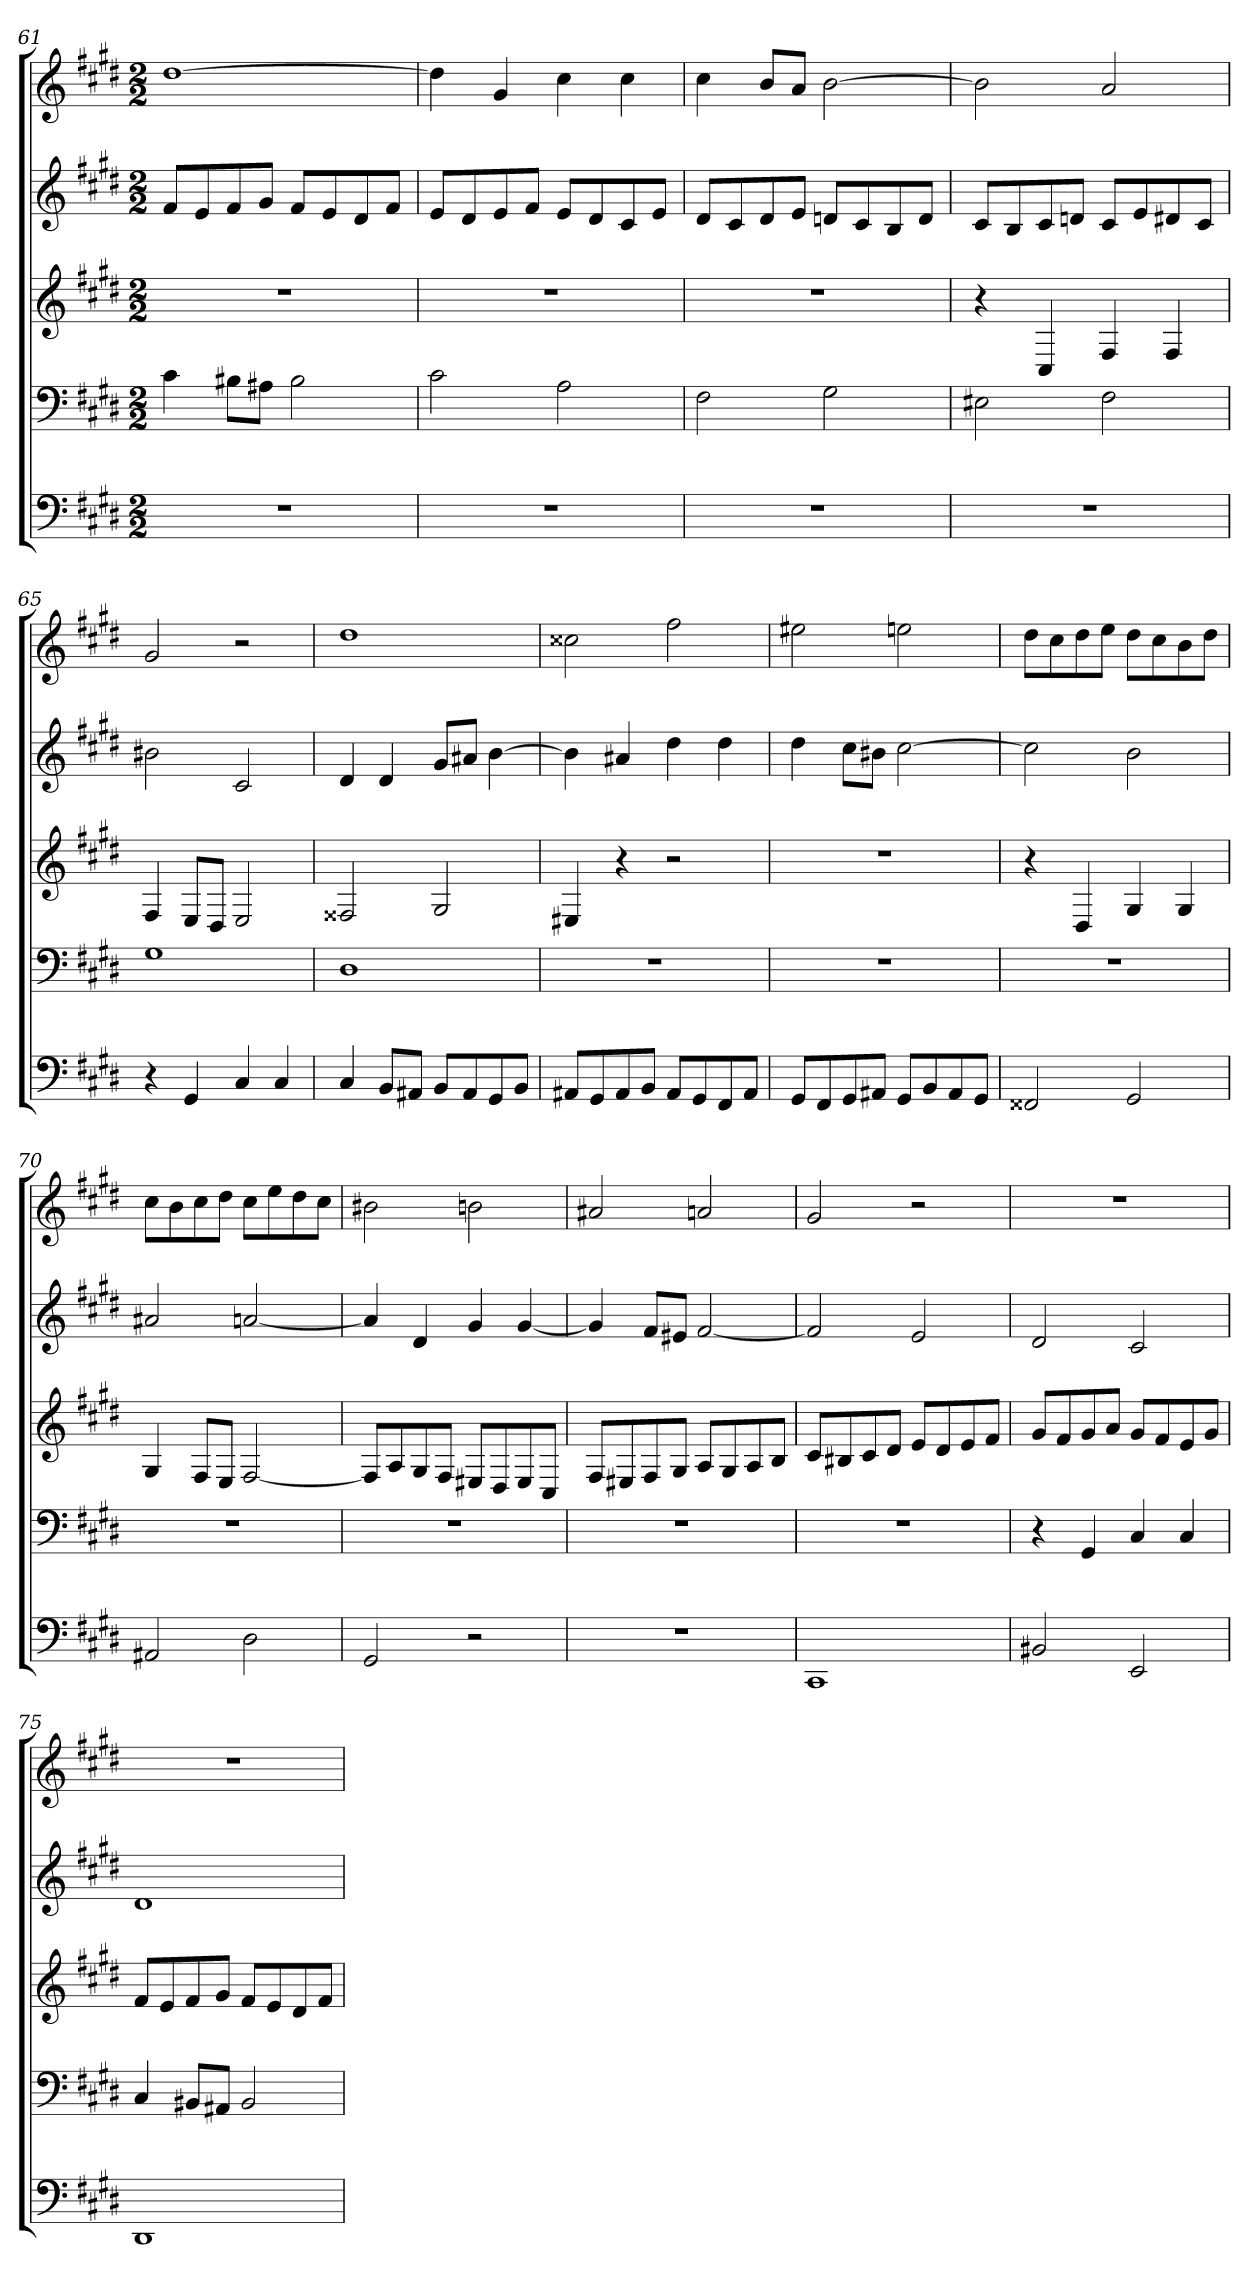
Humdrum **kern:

**kern	**kern	**kern	**kern	**kern
*part5	*part4	*part3	*part2	*part1
*staff5	*staff4	*staff3	*staff2	*staff1
*clefF4	*clefF4	*clefG2	*clefG2	*clefG2
*k[f#c#g#d#]	*k[f#c#g#d#]	*k[f#c#g#d#]	*k[f#c#g#d#]	*k[f#c#g#d#]
*c#:	*c#:	*c#:	*c#:	*c#:
*M2/2	*M2/2	*M2/2	*M2/2	*M2/2
=61	=61	=61	=61	=61
1r	4c#	1r	8f#/L	[1dd#
.	.	.	8e/	.
.	8B#X\L	.	8f#/	.
.	8A#X\J	.	8g#/J	.
.	2B#	.	8f#/L	.
.	.	.	8e/	.
.	.	.	8d#/	.
.	.	.	8f#/J	.
=62	=62	=62	=62	=62
1r	2c#	1r	8e/L	4dd#]
.	.	.	8d#/	.
.	.	.	8e/	4g#
.	.	.	8f#/J	.
.	2A	.	8e/L	4cc#
.	.	.	8d#/	.
.	.	.	8c#/	4cc#
.	.	.	8e/J	.
=63	=63	=63	=63	=63
1r	2F#	1r	8d#/L	4cc#
.	.	.	8c#/	.
.	.	.	8d#/	8b/L
.	.	.	8e/J	8a/J
.	2G#	.	8dn/L	[2b
.	.	.	8c#/	.
.	.	.	8B/	.
.	.	.	8d/J	.
=64	=64	=64	=64	=64
1r	2E#X	4r	8c#/L	2b]
.	.	.	8B/	.
.	.	4C#	8c#/	.
.	.	.	8dn/J	.
.	2F#	4F#	8c#/L	2a
.	.	.	8e/	.
.	.	4F#	8d#X/	.
.	.	.	8c#/J	.
=65	=65	=65	=65	=65
4r	1G#	4F#	2b#X	2g#
4GG#	.	8E/L	.	.
.	.	8D#/J	.	.
4C#	.	2E	2c#	2r
4C#	.	.	.	.
=66	=66	=66	=66	=66
4C#	1D#	2F##X	4d#	1dd#
8BB/L	.	.	4d#	.
8AA#X/J	.	.	.	.
8BB/L	.	2G#	8g#/L	.
8AA#/	.	.	8a#X/J	.
8GG#/	.	.	[4b	.
8BB/J	.	.	.	.
=67	=67	=67	=67	=67
8AA#X/L	1r	4E#X	4b]	2cc##X
8GG#/	.	.	.	.
8AA#/	.	4r	4a#X	.
8BB/J	.	.	.	.
8AA#/L	.	2r	4dd#	2ff#
8GG#/	.	.	.	.
8FF#/	.	.	4dd#	.
8AA#/J	.	.	.	.
=68	=68	=68	=68	=68
8GG#/L	1r	1r	4dd#	2ee#X
8FF#/	.	.	.	.
8GG#/	.	.	8cc#\L	.
8AA#X/J	.	.	8b#X\J	.
8GG#/L	.	.	[2cc#	2een
8BB/	.	.	.	.
8AA#/	.	.	.	.
8GG#/J	.	.	.	.
=69	=69	=69	=69	=69
2FF##X	1r	4r	2cc#]	8dd#\L
.	.	.	.	8cc#\
.	.	4D#	.	8dd#\
.	.	.	.	8ee\J
2GG#	.	4G#	2b	8dd#\L
.	.	.	.	8cc#\
.	.	4G#	.	8b\
.	.	.	.	8dd#\J
=70	=70	=70	=70	=70
2AA#X	1r	4G#	2a#X	8cc#\L
.	.	.	.	8b\
.	.	8F#/L	.	8cc#\
.	.	8E/J	.	8dd#\J
2D#	.	[2F#	[2an	8cc#\L
.	.	.	.	8ee\
.	.	.	.	8dd#\
.	.	.	.	8cc#\J
=71	=71	=71	=71	=71
2GG#	1r	8F#/L]	4a]	2b#X
.	.	8A/	.	.
.	.	8G#/	4d#	.
.	.	8F#/J	.	.
2r	.	8E#X/L	4g#	2bn
.	.	8D#/	.	.
.	.	8E#/	[4g#	.
.	.	8C#/J	.	.
=72	=72	=72	=72	=72
1r	1r	8F#/L	4g#]	2a#X
.	.	8E#X/	.	.
.	.	8F#/	8f#/L	.
.	.	8G#/J	8e#X/J	.
.	.	8A/L	[2f#	2an
.	.	8G#/	.	.
.	.	8A/	.	.
.	.	8B/J	.	.
=73	=73	=73	=73	=73
1CC#	1r	8c#/L	2f#]	2g#
.	.	8B#X/	.	.
.	.	8c#/	.	.
.	.	8d#/J	.	.
.	.	8e/L	2e	2r
.	.	8d#/	.	.
.	.	8e/	.	.
.	.	8f#/J	.	.
=74	=74	=74	=74	=74
2BB#X	4r	8g#/L	2d#	1r
.	.	8f#/	.	.
.	4GG#	8g#/	.	.
.	.	8a/J	.	.
2EE	4C#	8g#/L	2c#	.
.	.	8f#/	.	.
.	4C#	8e/	.	.
.	.	8g#/J	.	.
=75	=75	=75	=75	=75
1DD#	4C#	8f#/L	1d#	1r
.	.	8e/	.	.
.	8BB#X/L	8f#/	.	.
.	8AA#X/J	8g#/J	.	.
.	2BB#	8f#/L	.	.
.	.	8e/	.	.
.	.	8d#/	.	.
.	.	8f#/J	.	.
=	=	=	=	=
*-	*-	*-	*-	*-
